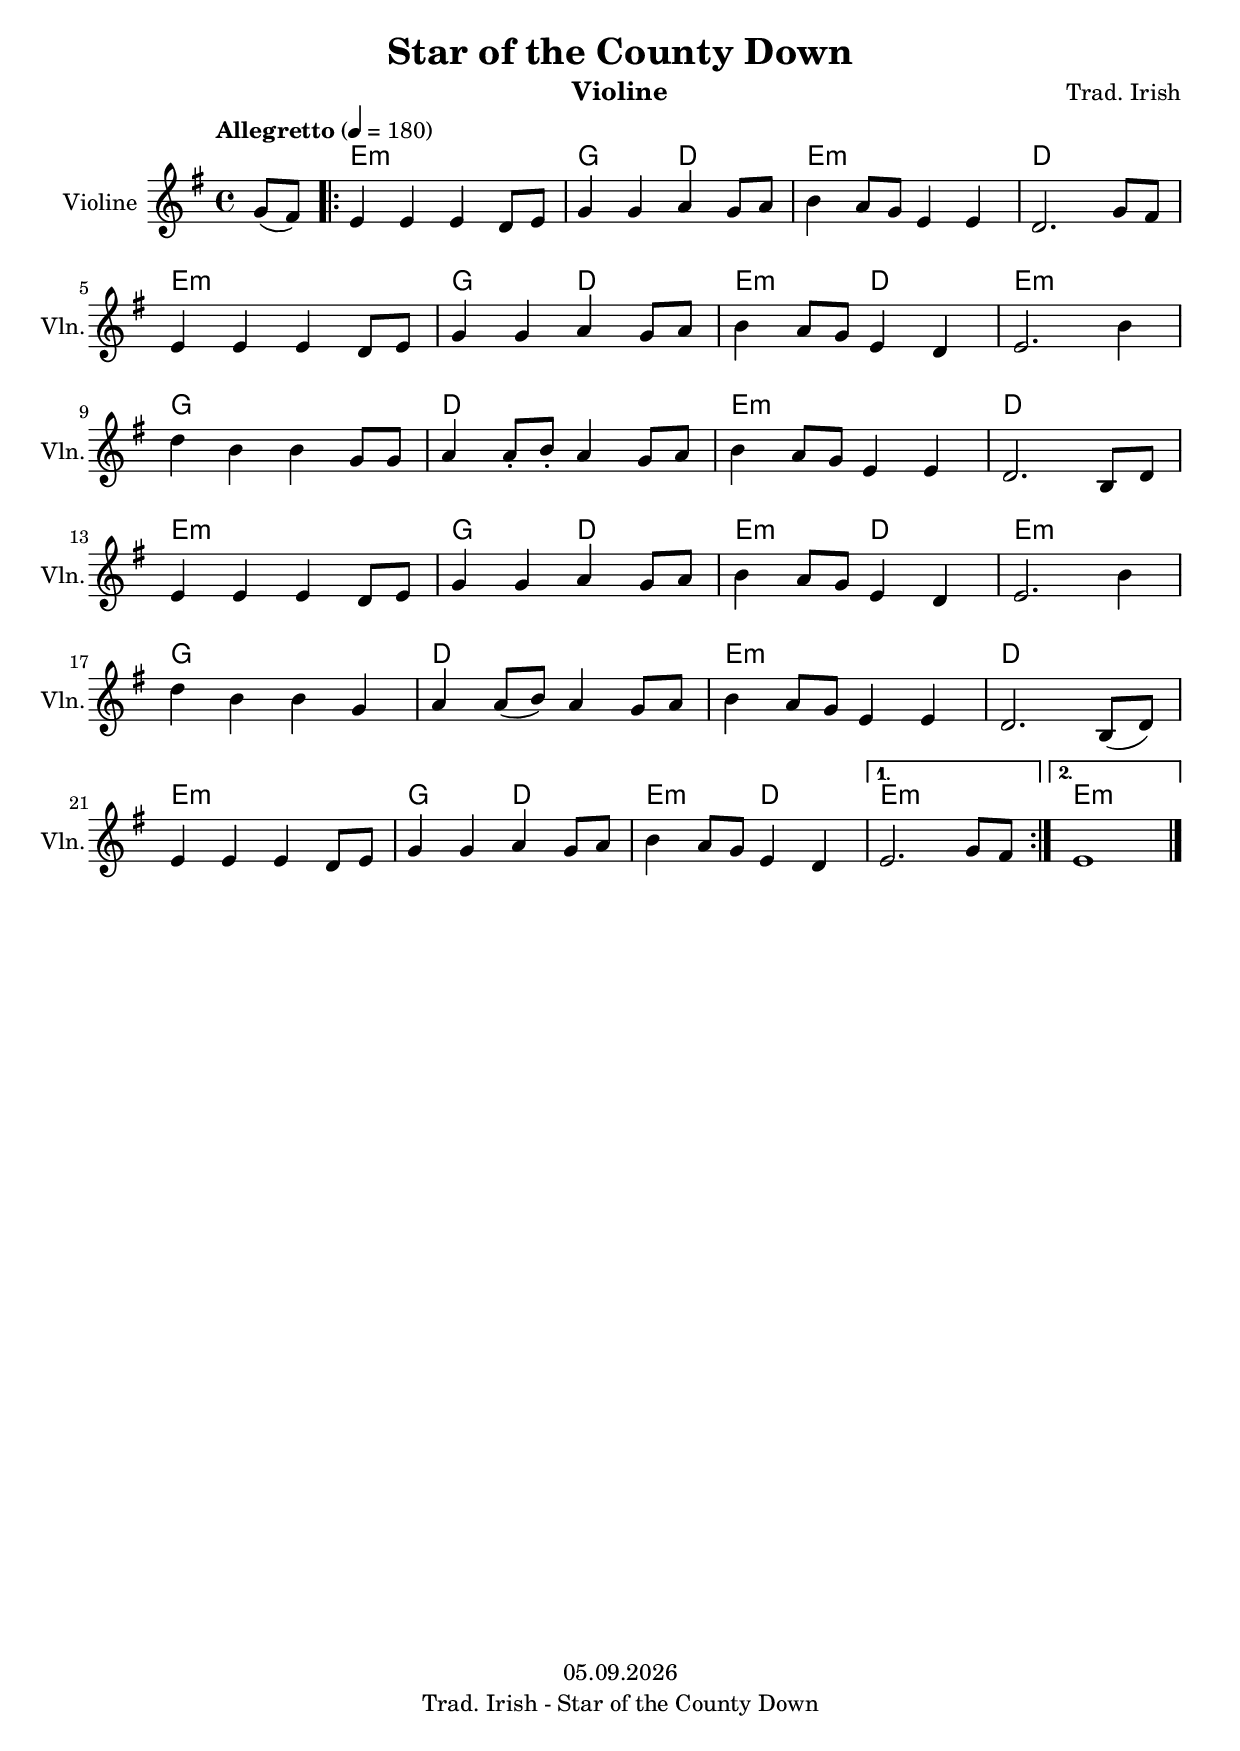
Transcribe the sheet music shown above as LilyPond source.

\version "2.18.2"

\include "../globals.ily"
\version "2.18.2"

\include "../globals.ily"

violin = \relative g' {     
  \globalSettings
  \partial 4
  \clef treble
  g8( fis) |
  \repeat volta 2 {
    e4 e e d8 e | g4 g a g8 a | b4 a8 g e4 e | d2. g8 fis |
    \break
    e4 e e d8 e | g4 g a g8 a | b4 a8 g e4 d | e2. b'4 |
    \break
    d4 b b g8 g | a4 a8-. b-. a4 g8 a | b4 a8 g e4 e | d2. b8 d |
    \break
    e4 e e d8 e | g4 g a g8 a | b4 a8 g e4 d | e2. b'4 |
    \break
    d4 b b g | a4 a8( b) a4 g8 a | b4 a8 g e4 e | d2. b8( d) |
    \break
    e4 e e d8 e | g4 g a g8 a | b4 a8 g e4 d |
  }     
  \alternative {
    { e2. g8 fis | }
    { e1 | }
  }
  \bar "|."
}

\version "2.18.2"

\include "../globals.ily"

guitarChords = \chordmode {
  s4 | 
  \repeat volta 2 {
    e1:m | g2 d | e1:m | d |
    e1:m | g2 d | e:m d | e1:m |
    g | d | e:m | d |
    e1:m | g2 d | e:m d | e1:m |
    g | d | e:m | d |
    e:m | g2 d | e:m d |
  }
  \alternative {
    { e1:m | }
    { e1:m | }
  }
}


\header {
  instrument = "Violine"
}

\score {
  <<
    \new ChordNames { \germanChords \guitarChords }
    \new Staff \with { instrumentName = "Violine" shortInstrumentName = "Vln." } { \violin }
  >>
  \layout {
    indent = 1.5 \cm
    short-indent = 0.5 \cm
  }
}
